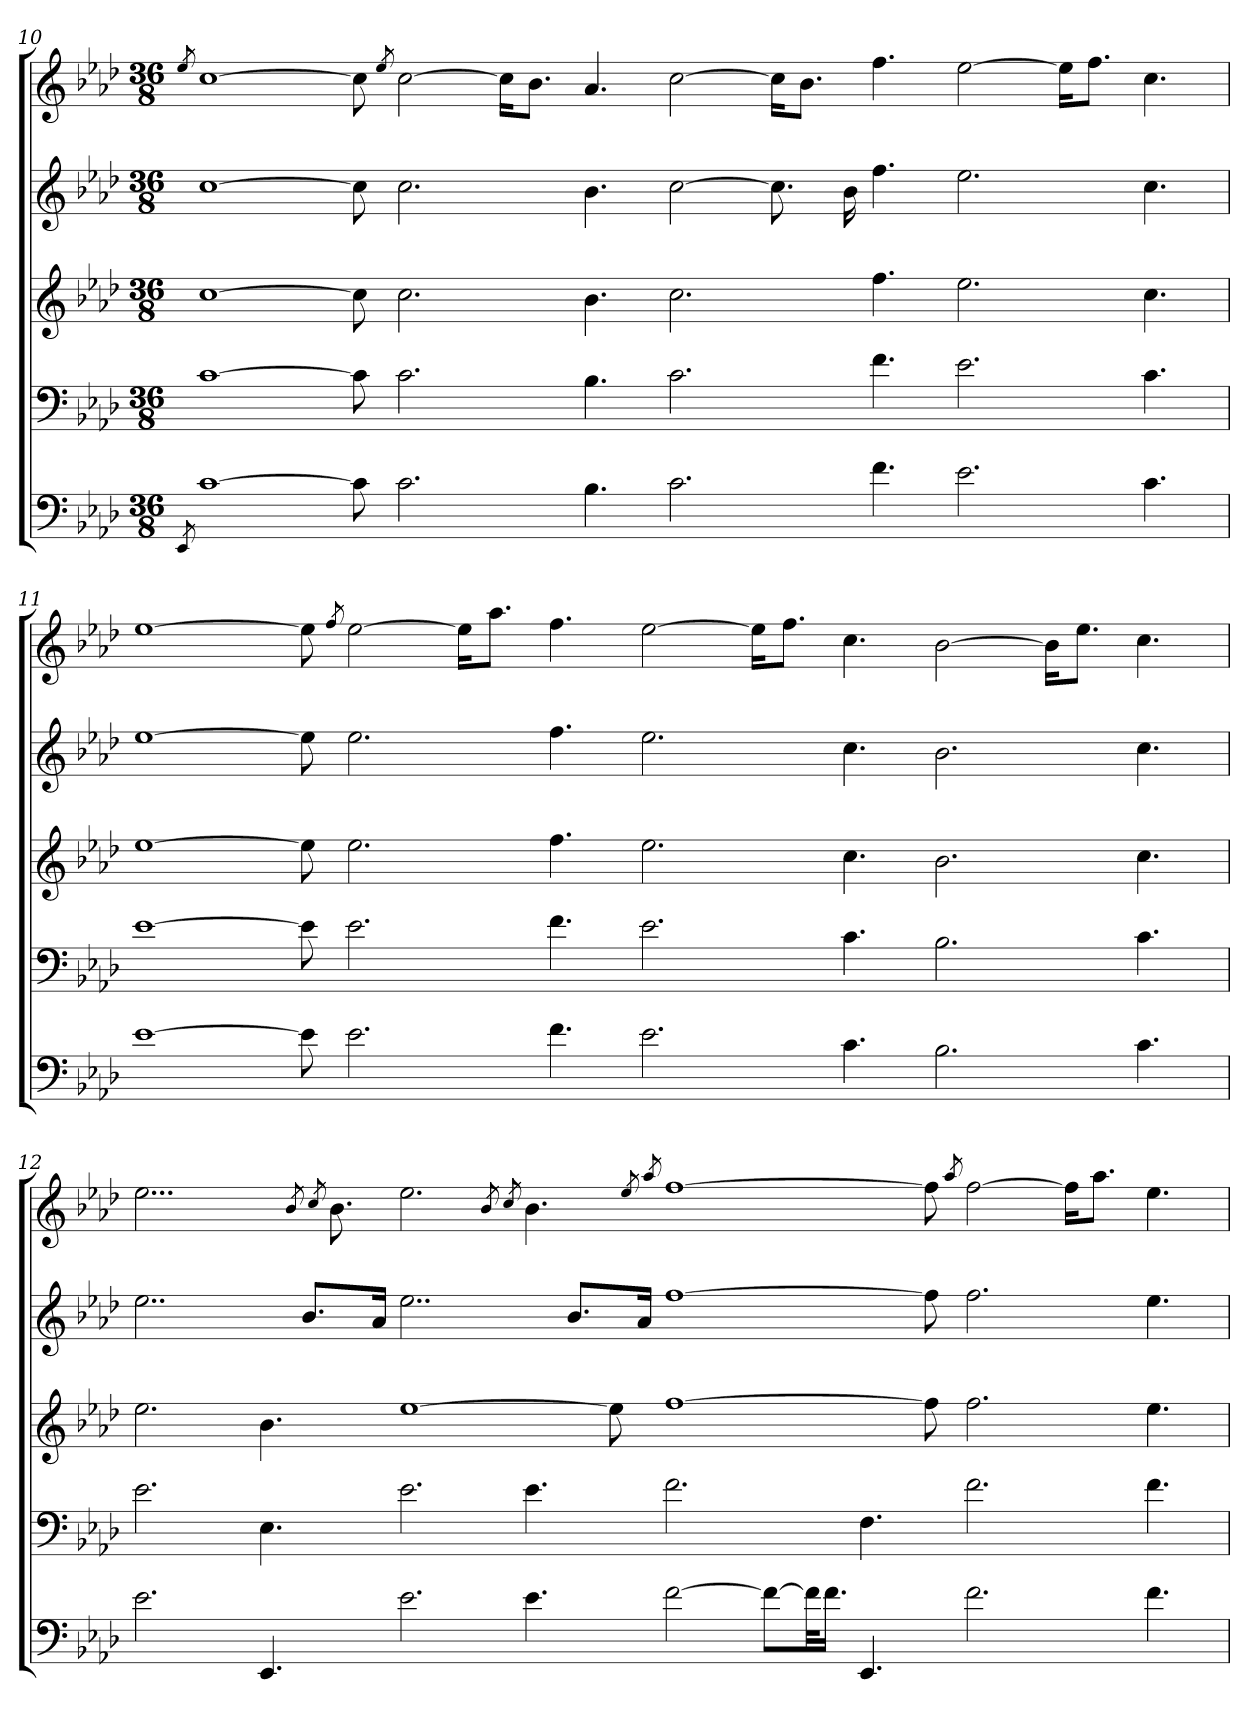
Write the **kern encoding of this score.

**kern	**kern	**kern	**kern	**kern
*part5	*part4	*part3	*part2	*part1
*staff5	*staff4	*staff3	*staff2	*staff1
*clefF4	*clefF4	*clefG2	*clefG2	*clefG2
*k[b-e-a-d-]	*k[b-e-a-d-]	*k[b-e-a-d-]	*k[b-e-a-d-]	*k[b-e-a-d-]
*M36/8	*M36/8	*M36/8	*M36/8	*M36/8
=10	=10	=10	=10	=10
8qEE-	.	.	.	8qee-
[1c	[1c	[1cc	[1cc	[1cc
8c]	8c]	8cc]	8cc]	8cc]
.	.	.	.	8qee-
2.c	2.c	2.cc	2.cc	[2cc
.	.	.	.	16cc\KL]
.	.	.	.	8.b-\J
4.B-	4.B-	4.b-	4.b-	4.a-
2.c	2.c	2.cc	[2cc	[2cc
.	.	.	8.cc]	16cc\KL]
.	.	.	.	8.b-\J
.	.	.	16b-	.
4.f	4.f	4.ff	4.ff	4.ff
2.e-	2.e-	2.ee-	2.ee-	[2ee-
.	.	.	.	16ee-\KL]
.	.	.	.	8.ff\J
4.c	4.c	4.cc	4.cc	4.cc
=11	=11	=11	=11	=11
[1e-	[1e-	[1ee-	[1ee-	[1ee-
8e-]	8e-]	8ee-]	8ee-]	8ee-]
.	.	.	.	8qff
2.e-	2.e-	2.ee-	2.ee-	[2ee-
.	.	.	.	16ee-\KL]
.	.	.	.	8.aa-\J
4.f	4.f	4.ff	4.ff	4.ff
2.e-	2.e-	2.ee-	2.ee-	[2ee-
.	.	.	.	16ee-\KL]
.	.	.	.	8.ff\J
4.c	4.c	4.cc	4.cc	4.cc
2.B-	2.B-	2.b-	2.b-	[2b-
.	.	.	.	16b-\KL]
.	.	.	.	8.ee-\J
4.c	4.c	4.cc	4.cc	4.cc
=12	=12	=12	=12	=12
2.e-	2.e-	2.ee-	2..ee-	2...ee-
4.EE-	4.E-	4.b-	.	.
.	.	.	8.b-/L	.
.	.	.	.	8qb-
.	.	.	.	8qcc
.	.	.	.	8.b-
.	.	.	16a-/Jk	.
2.e-	2.e-	[1ee-	2..ee-	2.ee-
.	.	.	.	8qb-
.	.	.	.	8qcc
4.e-	4.e-	.	.	4.b-
.	.	.	8.b-/L	.
.	.	8ee-]	.	.
.	.	.	16a-/Jk	.
.	.	.	.	8qee-
.	.	.	.	8qaa-
[2f	2.f	[1ff	[1ff	[1ff
8f\L_	.	.	.	.
32f\KL]	.	.	.	.
16.f\JJ	.	.	.	.
4.EE-	4.F	.	.	.
.	.	8ff]	8ff]	8ff]
.	.	.	.	8qaa-
2.f	2.f	2.ff	2.ff	[2ff
.	.	.	.	16ff\KL]
.	.	.	.	8.aa-\J
4.f	4.f	4.ee-	4.ee-	4.ee-
=	=	=	=	=
*-	*-	*-	*-	*-
